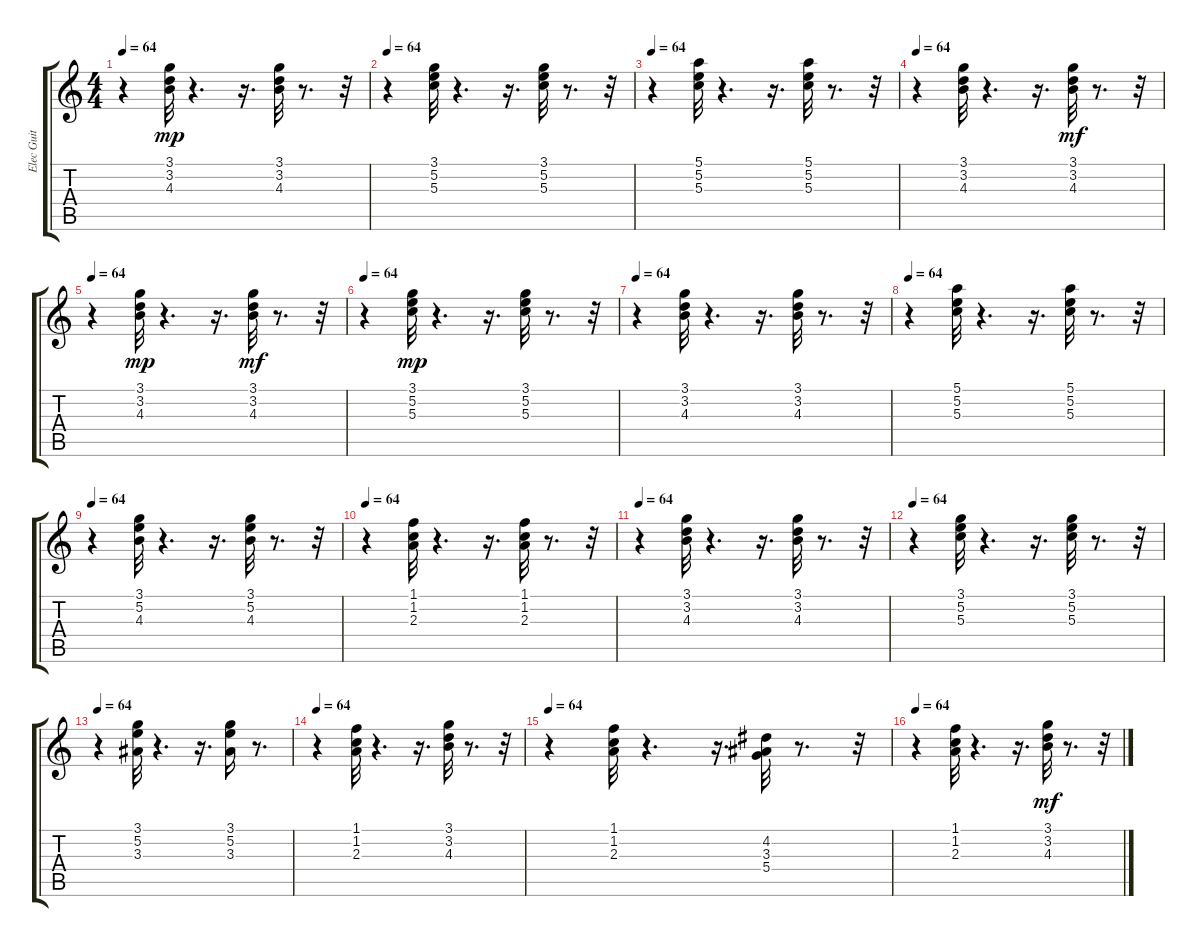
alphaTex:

\track ("Elec Guit" "Elec Guit") {instrument electricguitarjazz}
\staff {score tabs}
\tuning (E4 B3 G3 D3 A2 E2) {hide}
\ts (4 4)
\tempo 64
\clef g2
\ks c
r.4{dy mp} (3.1 3.2 4.3).32 r.4{d} r.16{d} (3.1 3.2 4.3).32 r.8{d} r.32 |
\tempo 64
r.4 (3.1 5.2 5.3).32 r.4{d} r.16{d} (3.1 5.2 5.3).32 r.8{d} r.32 |
\tempo 64
r.4 (5.1 5.2 5.3).32 r.4{d} r.16{d} (5.1 5.2 5.3).32 r.8{d} r.32 |
\tempo 64
r.4 (3.1 3.2 4.3).32 r.4{d} r.16{d} (3.1 3.2 4.3).32{dy mf} r.8{d} r.32 |
\tempo 64
r.4 (3.1 3.2 4.3).32{dy mp} r.4{d} r.16{d} (3.1 3.2 4.3).32{dy mf} r.8{d} r.32 |
\tempo 64
r.4 (3.1 5.2 5.3).32{dy mp} r.4{d} r.16{d} (3.1 5.2 5.3).32 r.8{d} r.32 |
\tempo 64
r.4 (3.1 3.2 4.3).32 r.4{d} r.16{d} (3.1 3.2 4.3).32 r.8{d} r.32 |
\tempo 64
r.4 (5.1 5.2 5.3).32 r.4{d} r.16{d} (5.1 5.2 5.3).32 r.8{d} r.32 |
\tempo 64
r.4 (3.1 5.2 4.3).32 r.4{d} r.16{d} (3.1 5.2 4.3).32 r.8{d} r.32 |
\tempo 64
r.4 (1.1 1.2 2.3).32 r.4{d} r.16{d} (1.1 1.2 2.3).32 r.8{d} r.32 |
\tempo 64
r.4 (3.1 3.2 4.3).32 r.4{d} r.16{d} (3.1 3.2 4.3).32 r.8{d} r.32 |
\tempo 64
r.4 (3.1 5.2 5.3).32 r.4{d} r.16{d} (3.1 5.2 5.3).32 r.8{d} r.32 |
\tempo 64
r.4 (3.1 5.2 3.3).32 r.4{d} r.16{d} (3.1 5.2 3.3).16 r.8{d} |
\tempo 64
r.4 (1.1 1.2 2.3).32 r.4{d} r.16{d} (3.1 3.2 4.3).32 r.8{d} r.32 |
\tempo 64
r.4 (1.1 1.2 2.3).32 r.4{d} r.16{d} (4.2 3.3 5.4).32 r.8{d} r.32 |
\tempo 64
r.4 (1.1 1.2 2.3).32 r.4{d} r.16{d} (3.1 3.2 4.3).32{dy mf} r.8{d} r.32
